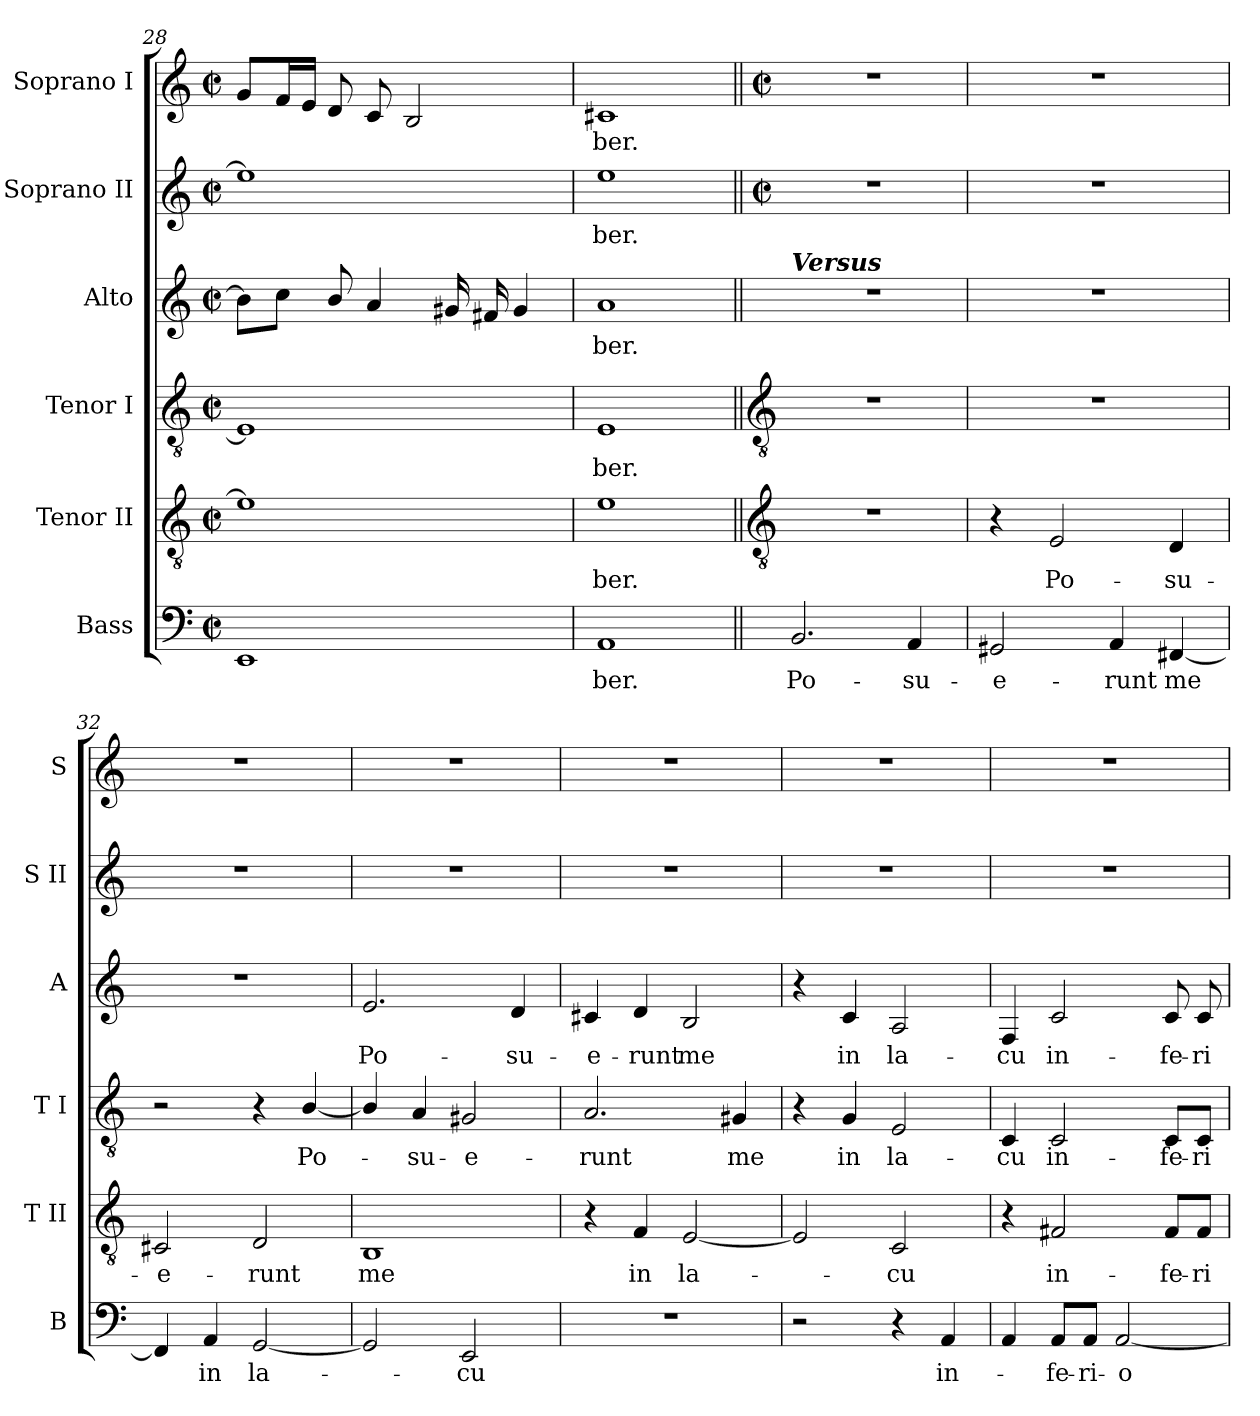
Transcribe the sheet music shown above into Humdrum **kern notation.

**kern	**text	**kern	**text	**kern	**text	**kern	**text	**kern	**text	**kern	**text
*part6	*part6	*part5	*part5	*part4	*part4	*part3	*part3	*part2	*part2	*part1	*part1
*staff6	*staff6	*staff5	*staff5	*staff4	*staff4	*staff3	*staff3	*staff2	*staff2	*staff1	*staff1
*I"Bass	*	*I"Tenor II	*	*I"Tenor I	*	*I"Alto	*	*I"Soprano II	*	*I"Soprano I	*
*I'B	*	*I'T II	*	*I'T I	*	*I'A	*	*I'S II	*	*I'S	*
*clefF4	*	*clefGv2	*	*clefGv2	*	*clefG2	*	*clefG2	*	*clefG2	*
*k[]	*	*k[]	*	*k[]	*	*k[]	*	*k[]	*	*k[]	*
*C:	*	*C:	*	*C:	*	*C:	*	*C:	*	*C:	*
*M2/2	*	*M2/2	*	*M2/2	*	*M2/2	*	*M2/2	*	*M2/2	*
*met(c|)	*	*met(c|)	*	*met(c|)	*	*met(c|)	*	*met(c|)	*	*met(c|)	*
=28	=28	=28	=28	=28	=28	=28	=28	=28	=28	=28	=28
1EE	.	1e]	.	1E]	.	8b]	.	1ee]	.	8gL	.
.	.	.	.	.	.	8ccJ	.	.	.	16fL	.
.	.	.	.	.	.	.	.	.	.	16eJJ	.
.	.	.	.	.	.	8b/L	.	.	.	8dL	.
.	.	.	.	.	.	4a	.	.	.	8c	.
.	.	.	.	.	.	.	.	.	.	2B	.
.	.	.	.	.	.	16g#XL	.	.	.	.	.
.	.	.	.	.	.	16f#X	.	.	.	.	.
.	.	.	.	.	.	4g#	.	.	.	.	.
=29	=29	=29	=29	=29	=29	=29	=29	=29	=29	=29	=29
!	!LO:LY:b	!	!LO:LY:b	!	!LO:LY:b	!	!LO:LY:b	!	!LO:LY:b	!	!LO:LY:b
1AA	ber.	1e	ber.	1E	ber.	1a	ber.	1ee	ber.	1c#X	ber.
!!LO:LB:g=z
=30||	=30||	=30||	=30||	=30||	=30||	=30||	=30||	=30||	=30||	=30||	=30||
*	*	*clefGv2	*	*clefGv2	*	*	*	*	*	*	*
*	*	*	*	*	*	*	*	*M2/2	*	*M2/2	*
*	*	*	*	*	*	*	*	*met(c|)	*	*met(c|)	*
!	!	!	!	!	!	!LO:TX:a:Bi:t=Versus	!	!	!	!	!
!	!LO:LY:b	!	!	!	!	!	!	!	!	!	!
2.BB	Po-	1r	.	1r	.	1r	.	1r	.	1r	.
!	!LO:LY:b	!	!	!	!	!	!	!	!	!	!
4AA	-su-	.	.	.	.	.	.	.	.	.	.
=31	=31	=31	=31	=31	=31	=31	=31	=31	=31	=31	=31
!	!LO:LY:b	!	!	!	!	!	!	!	!	!	!
2GG#X	-e-	4r	.	1r	.	1r	.	1r	.	1r	.
!	!	!	!LO:LY:b	!	!	!	!	!	!	!	!
.	.	2E	Po-	.	.	.	.	.	.	.	.
!	!LO:LY:b	!	!	!	!	!	!	!	!	!	!
4AA	-runt	.	.	.	.	.	.	.	.	.	.
!	!LO:LY:b	!	!LO:LY:b	!	!	!	!	!	!	!	!
[4FF#X	me	4D	-su-	.	.	.	.	.	.	.	.
=32	=32	=32	=32	=32	=32	=32	=32	=32	=32	=32	=32
!	!	!	!LO:LY:b	!	!	!	!	!	!	!	!
4FF#]	.	2C#X	-e-	2r	.	1r	.	1r	.	1r	.
!	!LO:LY:b	!	!	!	!	!	!	!	!	!	!
4AA	in	.	.	.	.	.	.	.	.	.	.
!	!LO:LY:b	!	!LO:LY:b	!	!	!	!	!	!	!	!
[2GG	la-	2D	-runt	4r	.	.	.	.	.	.	.
!	!	!	!	!	!LO:LY:b	!	!	!	!	!	!
.	.	.	.	[4B/	Po-	.	.	.	.	.	.
=33	=33	=33	=33	=33	=33	=33	=33	=33	=33	=33	=33
!	!	!	!LO:LY:b	!	!	!	!LO:LY:b	!	!	!	!
2GG]	.	1BB	me	4B/]	.	2.e	Po-	1r	.	1r	.
!	!	!	!	!	!LO:LY:b	!	!	!	!	!	!
.	.	.	.	4A	su-	.	.	.	.	.	.
!	!LO:LY:b	!	!	!	!LO:LY:b	!	!	!	!	!	!
2EE	cu	.	.	2G#X	-e-	.	.	.	.	.	.
!	!	!	!	!	!	!	!LO:LY:b	!	!	!	!
.	.	.	.	.	.	4d	-su-	.	.	.	.
=34	=34	=34	=34	=34	=34	=34	=34	=34	=34	=34	=34
!	!	!	!	!	!LO:LY:b	!	!LO:LY:b	!	!	!	!
1r	.	4r	.	2.A	-runt	4c#X	-e-	1r	.	1r	.
!	!	!	!LO:LY:b	!	!	!	!LO:LY:b	!	!	!	!
.	.	4F	in	.	.	4d	-runt	.	.	.	.
!	!	!	!LO:LY:b	!	!	!	!LO:LY:b	!	!	!	!
.	.	[2E	la-	.	.	2B	me	.	.	.	.
!	!	!	!	!	!LO:LY:b	!	!	!	!	!	!
.	.	.	.	4G#X	me	.	.	.	.	.	.
=35	=35	=35	=35	=35	=35	=35	=35	=35	=35	=35	=35
2r	.	2E]	.	4r	.	4r	.	1r	.	1r	.
!	!	!	!	!	!LO:LY:b	!	!LO:LY:b	!	!	!	!
.	.	.	.	4G	in	4c	in	.	.	.	.
!	!	!	!LO:LY:b	!	!LO:LY:b	!	!LO:LY:b	!	!	!	!
4r	.	2C	cu	2E	la-	2A	la-	.	.	.	.
!	!LO:LY:b	!	!	!	!	!	!	!	!	!	!
4AA	in-	.	.	.	.	.	.	.	.	.	.
=36	=36	=36	=36	=36	=36	=36	=36	=36	=36	=36	=36
!	!	!	!	!	!LO:LY:b	!	!LO:LY:b	!	!	!	!
4AA	.	4r	.	4C	-cu	4F	-cu	1r	.	1r	.
!	!LO:LY:b	!	!LO:LY:b	!	!LO:LY:b	!	!LO:LY:b	!	!	!	!
8AA/L	fe-	2F#X	in-	2C	in-	2c	in-	.	.	.	.
!	!LO:LY:b	!	!	!	!	!	!	!	!	!	!
8AA/J	-ri-	.	.	.	.	.	.	.	.	.	.
!	!LO:LY:b	!	!	!	!	!	!	!	!	!	!
[2AA	-o-	.	.	.	.	.	.	.	.	.	.
!	!	!	!LO:LY:b	!	!LO:LY:b	!	!LO:LY:b	!	!	!	!
.	.	8F#/L	-fe-	8C/L	-fe-	8c	-fe-	.	.	.	.
!	!	!	!LO:LY:b	!	!LO:LY:b	!	!LO:LY:b	!	!	!	!
.	.	8F#/J	-ri-	8C/J	-ri-	8c	-ri-	.	.	.	.
=	=	=	=	=	=	=	=	=	=	=	=
*-	*-	*-	*-	*-	*-	*-	*-	*-	*-	*-	*-
